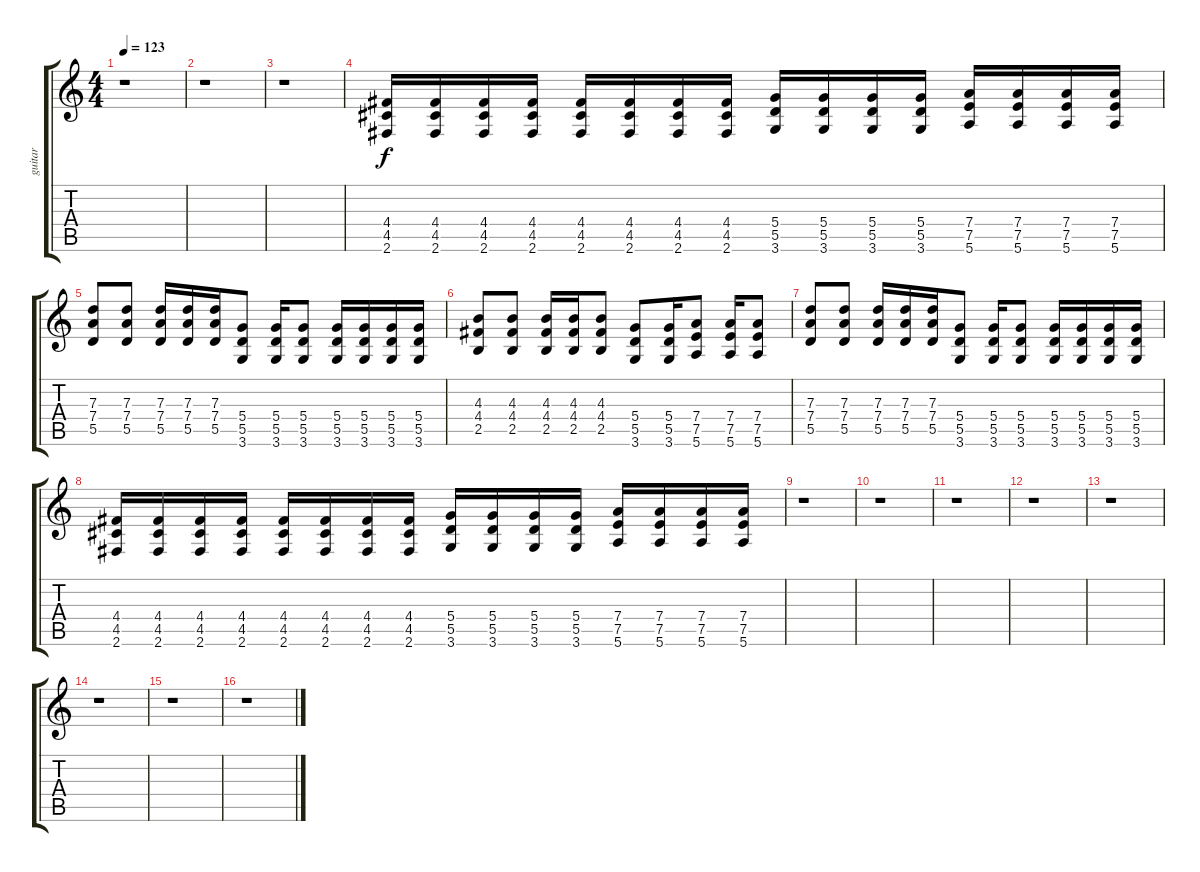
\track ("guitar" "guitar") {instrument distortionguitar}
\staff {score tabs}
\tuning (E4 B3 G3 D3 A2 E2) {hide}
\ts (4 4)
\tempo 123
\clef g2
\ks c
r.1{dy f instrument distortionguitar} |
r.1 |
r.1 |
(4.4 4.5 2.6).16 (4.4 4.5 2.6).16 (4.4 4.5 2.6).16 (4.4 4.5 2.6).16 (4.4 4.5 2.6).16 (4.4 4.5 2.6).16 (4.4 4.5 2.6).16 (4.4 4.5 2.6).16 (5.4 5.5 3.6).16 (5.4 5.5 3.6).16 (5.4 5.5 3.6).16 (5.4 5.5 3.6).16 (7.4 7.5 5.6).16 (7.4 7.5 5.6).16 (7.4 7.5 5.6).16 (7.4 7.5 5.6).16 |
(7.3 7.4 5.5).8 (7.3 7.4 5.5).8 (7.3 7.4 5.5).16 (7.3 7.4 5.5).16 (7.3 7.4 5.5).16 (5.4 5.5 3.6).8 (5.4 5.5 3.6).16 (5.4 5.5 3.6).8 (5.4 5.5 3.6).16 (5.4 5.5 3.6).16 (5.4 5.5 3.6).16 (5.4 5.5 3.6).16 |
(4.3 4.4 2.5).8 (4.3 4.4 2.5).8 (4.3 4.4 2.5).16 (4.3 4.4 2.5).16 (4.3 4.4 2.5).8 (5.4 5.5 3.6).8 (5.4 5.5 3.6).16 (7.4 7.5 5.6).8 (7.4 7.5 5.6).16 (7.4 7.5 5.6).8 |
(7.3 7.4 5.5).8 (7.3 7.4 5.5).8 (7.3 7.4 5.5).16 (7.3 7.4 5.5).16 (7.3 7.4 5.5).16 (5.4 5.5 3.6).8 (5.4 5.5 3.6).16 (5.4 5.5 3.6).8 (5.4 5.5 3.6).16 (5.4 5.5 3.6).16 (5.4 5.5 3.6).16 (5.4 5.5 3.6).16 |
(4.4 4.5 2.6).16 (4.4 4.5 2.6).16 (4.4 4.5 2.6).16 (4.4 4.5 2.6).16 (4.4 4.5 2.6).16 (4.4 4.5 2.6).16 (4.4 4.5 2.6).16 (4.4 4.5 2.6).16 (5.4 5.5 3.6).16 (5.4 5.5 3.6).16 (5.4 5.5 3.6).16 (5.4 5.5 3.6).16 (7.4 7.5 5.6).16 (7.4 7.5 5.6).16 (7.4 7.5 5.6).16 (7.4 7.5 5.6).16 |
r.1 |
r.1 |
r.1 |
r.1 |
r.1 |
r.1 |
r.1 |
r.1
